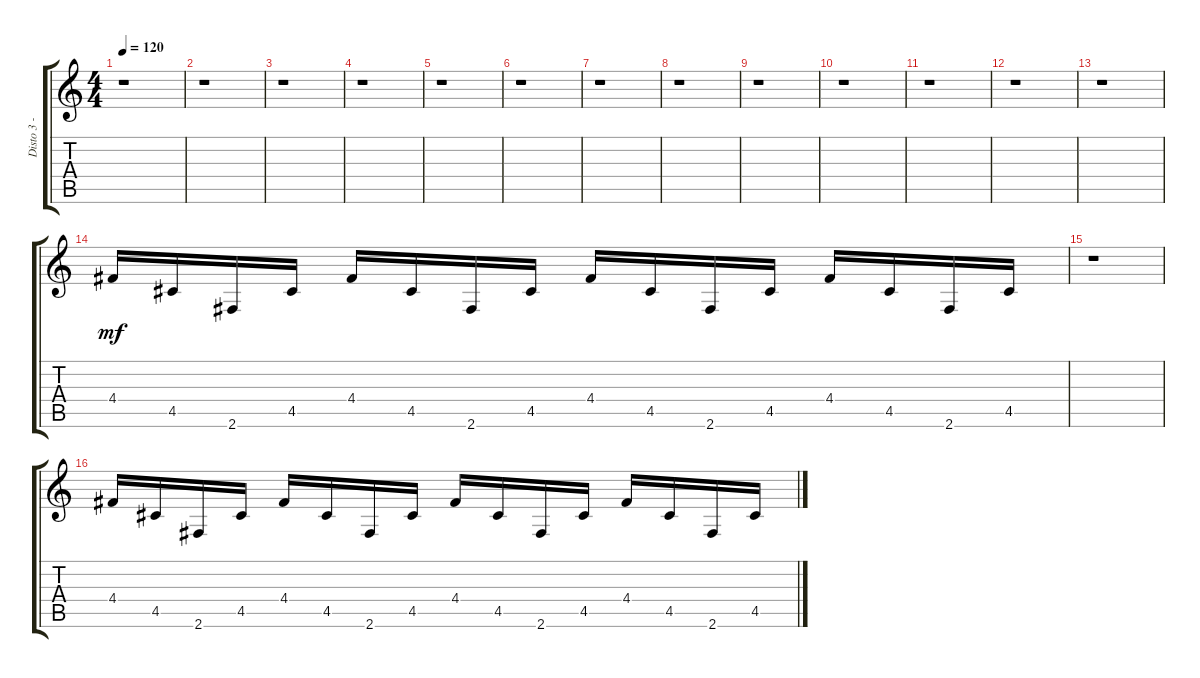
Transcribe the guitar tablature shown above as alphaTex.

\track ("Disto 3 - Background" "Disto 3 - ") {instrument overdrivenguitar}
\staff {score tabs}
\tuning (E4 B3 G3 D3 A2 E2) {hide}
\ts (4 4)
\tempo 120
\clef g2
\ks c
r.1{dy mf} |
r.1 |
r.1 |
r.1 |
r.1 |
r.1 |
r.1 |
r.1 |
r.1 |
r.1 |
r.1 |
r.1 |
r.1 |
4.4.16 4.5.16 2.6.16 4.5.16 4.4.16 4.5.16 2.6.16 4.5.16 4.4.16 4.5.16 2.6.16 4.5.16 4.4.16 4.5.16 2.6.16 4.5.16 |
r.1 |
4.4.16 4.5.16 2.6.16 4.5.16 4.4.16 4.5.16 2.6.16 4.5.16 4.4.16 4.5.16 2.6.16 4.5.16 4.4.16 4.5.16 2.6.16 4.5.16
